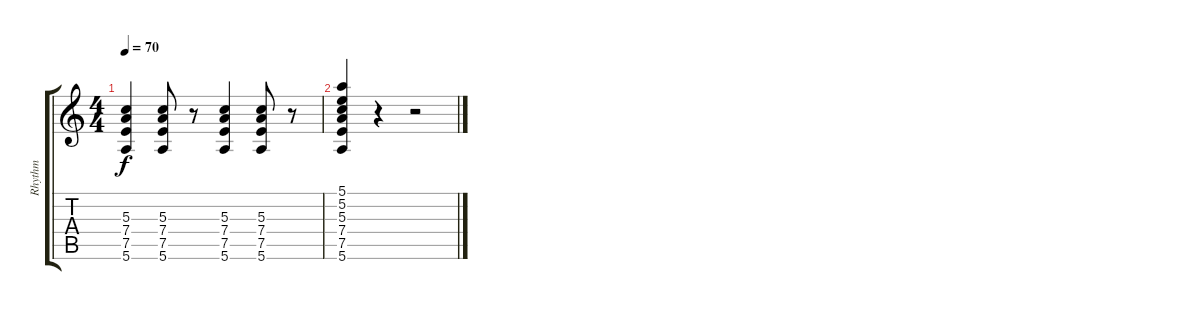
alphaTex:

\track ("Rhythm" "Rhythm") {instrument acousticguitarsteel}
\staff {score tabs}
\tuning (E4 B3 G3 D3 A2 E2) {hide}
\ts (4 4)
\tempo 70
\clef g2
\ks c
(5.3 7.4 7.5 5.6).4{dy f} (5.3 7.4 7.5 5.6).8 r.8 (5.3 7.4 7.5 5.6).4 (5.3 7.4 7.5 5.6).8 r.8 |
(5.1 5.2 5.3 7.4 7.5 5.6).4 r.4 r.2
